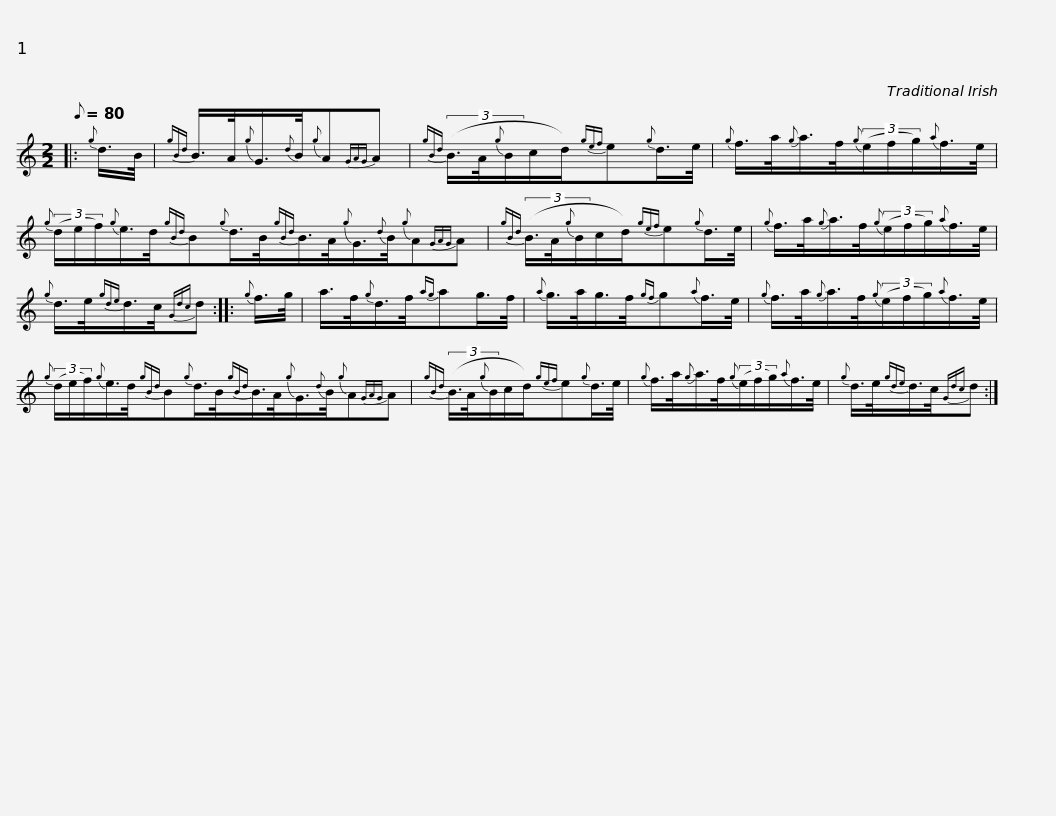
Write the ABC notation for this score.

X:1
L:1/8
Q:1/8=80
M:2/2
I:linebreak $
K:C
V:1 treble
V:1
|:{g} d/>B/ |{gBd} B/>A/{g}G3/4{d}B/4{g}A{GAG}A |{gBd} (3(B3/4A/4{g}B/c/d/){gef}e{g}d/>e/ |${g} f/>a/{g}a/>f/{g}(3(e/f/g/){a}f/>e/ |{g} (3(d/e/f/){g}e/>d/{gBd}B{g}d/>B/{gBd}B/>A/{g}G3/4{d}B/4{g}A{GAG}A |$ %5
{gBd} (3(B3/4A/4{g}B/c/d/){gef}e{g}d/>e/ |${g} f/>a/{g}a/>f/{g}(3(e/f/g/){a}f/>e/ |{g} d/>e/{gde}d/>c/{Gdc}d ::{g} f/>g/ |$ a/>f/{g}d/>f/{ag}ag/>f/ | %10
{a} g/>a/g/>f/{gf}g{a}f/>e/ |{g} f/>a/{g}a/>f/{g}(3(e/f/g/){a}f/>e/ |${g} (3(d/e/f/){g}e/>d/{gBd}B{g}d/>B/{gBd}B/>A/{g}G3/4{d}B/4{g}A{GAG}A |{gBd} (3(B3/4A/4{g}B/c/d/){gef}e{g}d/>e/ |${g} f/>a/{g}a/>f/{g}(3(e/f/g/){a}f/>e/ |$ %15
{g} d/>e/{gde}d/>c/{Gdc}d :| %16
